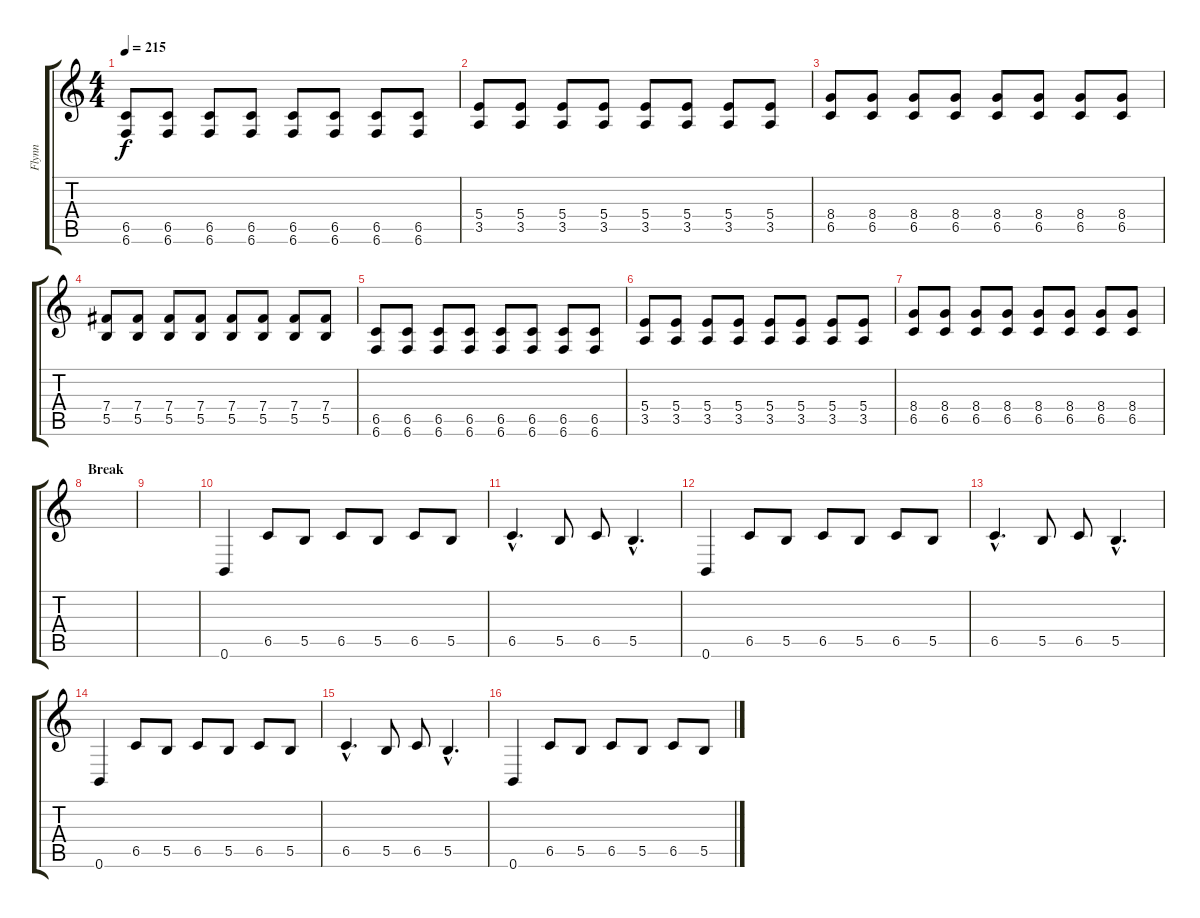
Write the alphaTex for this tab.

\track ("Flynn" "Flynn") {instrument distortionguitar}
\staff {score tabs}
\tuning (Db4 Ab3 E3 B2 Gb2 B1) {hide}
\ts (4 4)
\tempo 215
\clef g2
\ks c
(6.5 6.6).8{dy f} (6.5 6.6).8 (6.5 6.6).8 (6.5 6.6).8 (6.5 6.6).8 (6.5 6.6).8 (6.5 6.6).8 (6.5 6.6).8 |
(5.4 3.5).8 (5.4 3.5).8 (5.4 3.5).8 (5.4 3.5).8 (5.4 3.5).8 (5.4 3.5).8 (5.4 3.5).8 (5.4 3.5).8 |
(8.4 6.5).8 (8.4 6.5).8 (8.4 6.5).8 (8.4 6.5).8 (8.4 6.5).8 (8.4 6.5).8 (8.4 6.5).8 (8.4 6.5).8 |
(7.4 5.5).8 (7.4 5.5).8 (7.4 5.5).8 (7.4 5.5).8 (7.4 5.5).8 (7.4 5.5).8 (7.4 5.5).8 (7.4 5.5).8 |
(6.5 6.6).8 (6.5 6.6).8 (6.5 6.6).8 (6.5 6.6).8 (6.5 6.6).8 (6.5 6.6).8 (6.5 6.6).8 (6.5 6.6).8 |
(5.4 3.5).8 (5.4 3.5).8 (5.4 3.5).8 (5.4 3.5).8 (5.4 3.5).8 (5.4 3.5).8 (5.4 3.5).8 (5.4 3.5).8 |
(8.4 6.5).8 (8.4 6.5).8 (8.4 6.5).8 (8.4 6.5).8 (8.4 6.5).8 (8.4 6.5).8 (8.4 6.5).8 (8.4 6.5).8 |
\section ("" "Break")
|
|
0.6.4 6.5.8 5.5.8 6.5.8 5.5.8 6.5.8 5.5.8 |
6.5{hac}.4{d} 5.5.8 6.5.8 5.5{hac}.4{d} |
0.6.4 6.5.8 5.5.8 6.5.8 5.5.8 6.5.8 5.5.8 |
6.5{hac}.4{d} 5.5.8 6.5.8 5.5{hac}.4{d} |
0.6.4 6.5.8 5.5.8 6.5.8 5.5.8 6.5.8 5.5.8 |
6.5{hac}.4{d} 5.5.8 6.5.8 5.5{hac}.4{d} |
0.6.4 6.5.8 5.5.8 6.5.8 5.5.8 6.5.8 5.5.8
